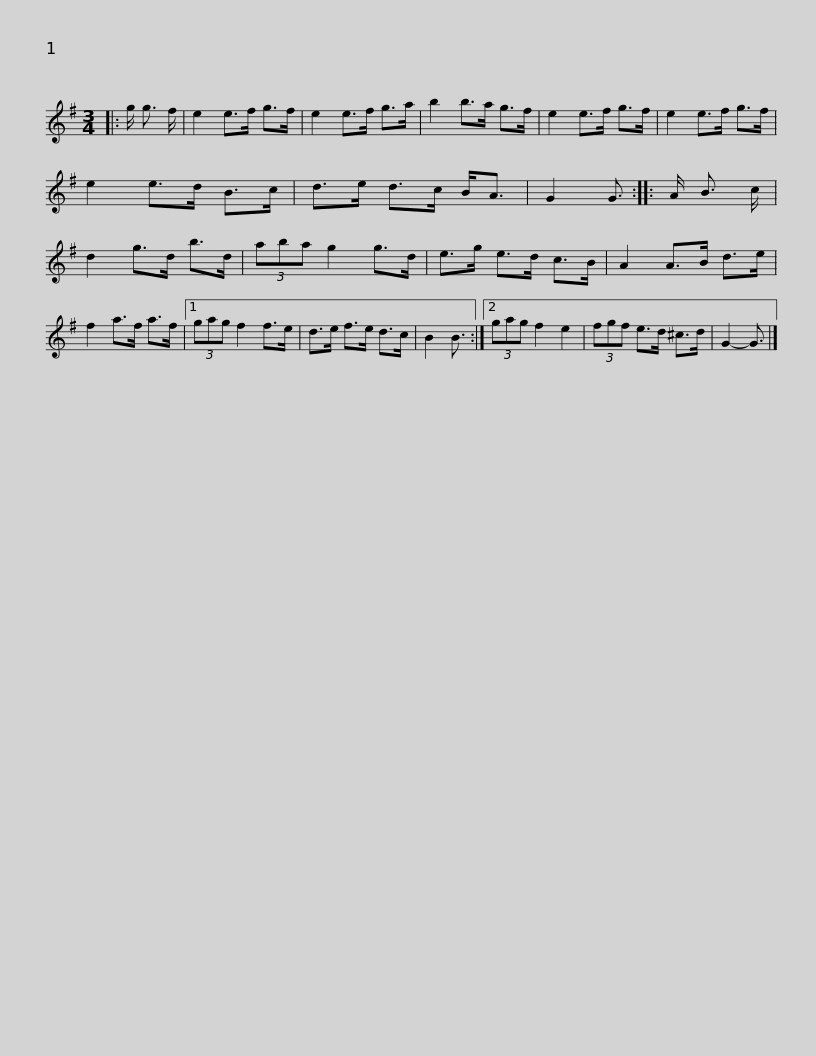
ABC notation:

X:1
L:1/8
M:3/4
I:linebreak $
K:G
V:1 treble
V:1
|: g/ g3/2 f/ | e2 e>f g>f | e2 e>f g>a | b2 b>a g>f | e2 e>f g>f | %5
 e2 e>f g>f | e2 e>d B>c |$ d>e d>c B<A | G2 G3/2 :: A/ B3/2 c/ | %10
 d2 g>d b>d | (3aba g2 g>d | e>g e>d c>B | A2 A>B d>e |$ f2 a>f a>f |1 %15
 (3gag f2 f>e | d>e f>e d>c | B2 B3/2 :|2 (3gag f2 e2 | (3fgf e>d ^c>d | %20
 G2- G3/2 |] %21
